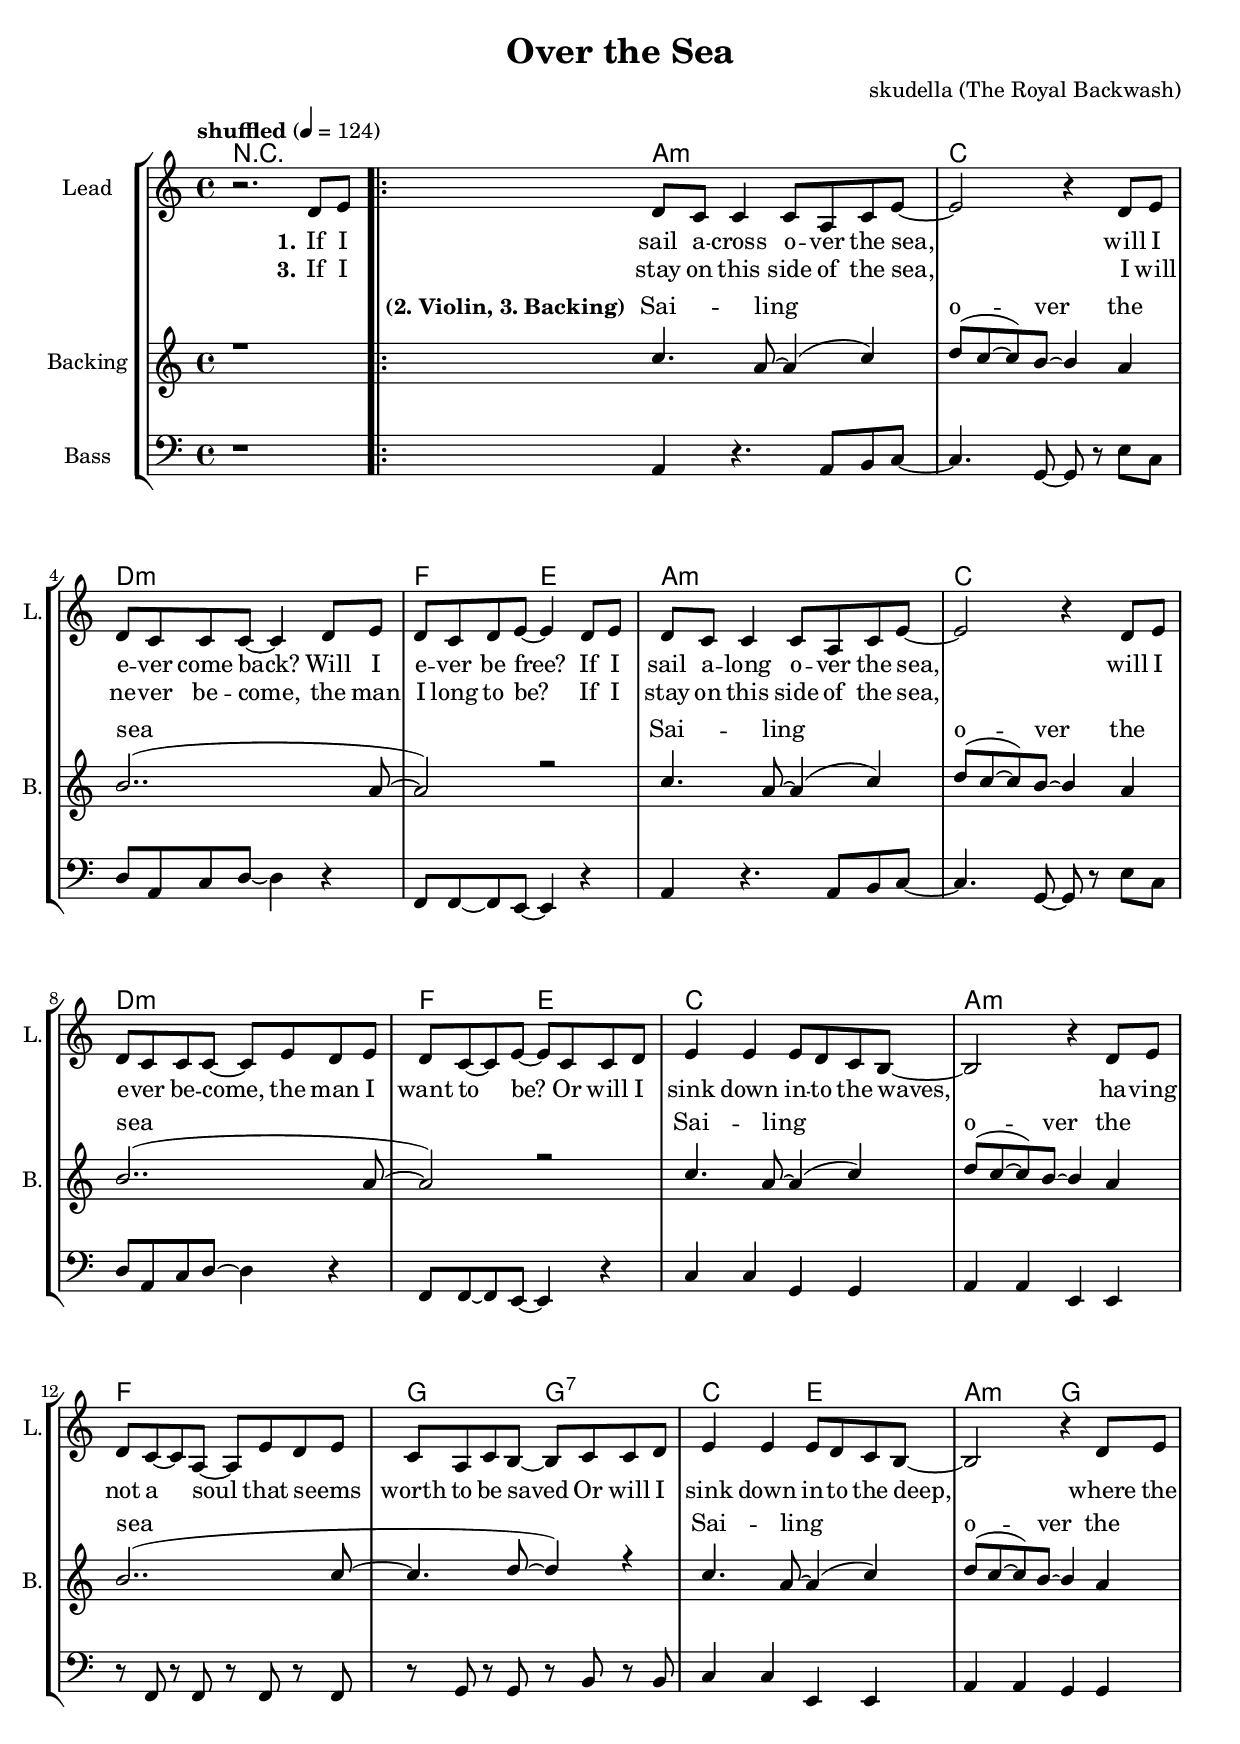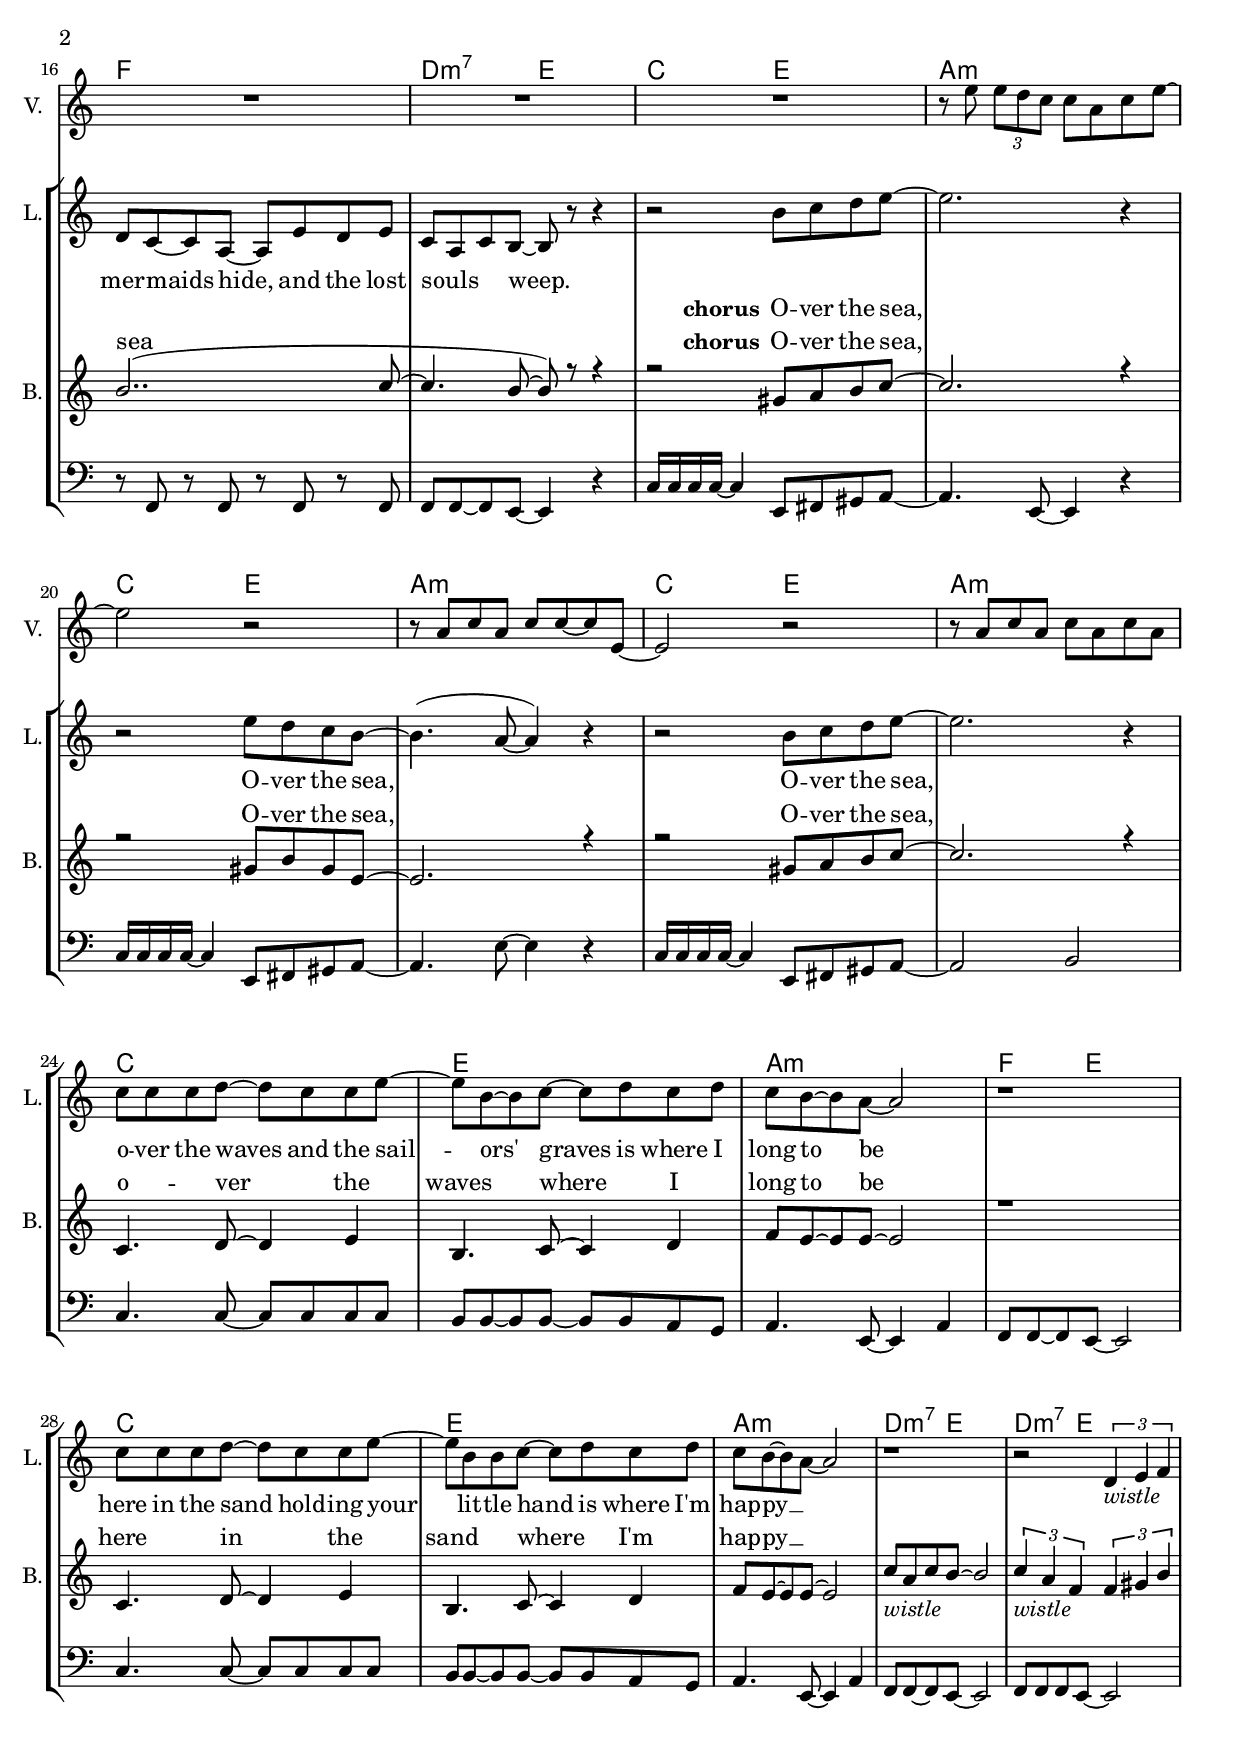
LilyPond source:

\version "2.16.2"

\header {
  title = "Over the Sea"
  composer = "skudella (The Royal Backwash)"

}

global = {
  \key a \minor
  \time 4/4
  \tempo "shuffled" 4 = 124
  
}

harmonies = \chordmode {
  \germanChords
R1
a1:m c d:m f2 e2
a1:m c d:m f2 e2
c1 a:m f g2 g2:7
c2 e a:m g f1 d2:m7 e2

c2 e a1:m
c2 e a1:m
c2 e a1:m
c1 e a:m f4. e8~e2
c1 e a:m d4.:m7 e8~e2
d4.:m7 e8~e2 d4.:m7 e8~e2
R1
\bar ":|."


f1 c4. g8~g2 a1:m d4.:m e8~e2
d1:m g1 a1:m f4. e8~e2
f4. e8~e2 f1 d1:m7
e1 e1:7

}

violinMusic = \relative c'' {
R1*18
r8 e \tuplet 3/2 {e8 d c} c a c e~
e2 r2 
r8 a, c a c c~c e,~
e2 r2
r8 a c a c a c a


}

leadGuitarMusic = \relative c'' {


}

trumpetoneVerseMusic = \relative c'' {

}

trumpetonePreChorusMusic = \relative c'' {
}

trumpetoneChorusMusic = \relative c'' {
}

trumpetoneBridgeMusic = \relative c'' {
}

trumpettwoVerseMusic = \relative c'' {
}

trumpettwoPreChrousMusic = \relative c'' {

}

trumpettwoChorusMusic = \relative c'' {

}

leadMusicverse = \relative c'{
r2. d8 e
\bar ".|:"
d c c4 c8 a c e~
e2 r4 d8 e
d c c c~c4 d8 e
d8 c d e~e4 d8 e
d c c4 c8 a c e~
e2 r4 d8 e
d c c c~c8 e d8 e
d8 c8~c e8~e8 c c d
e4 e e8 d c b~
b2 r4 d8 e
d c8~c8 a~a e' d e
c a c b~b8 c c d
e4 e e8 d c b~
b2 r4 d8 e
d c8~c8 a~a e' d e
c a c b~b8 r8 r4

}

leadMusicprechorus = \relative c'{
 
}

leadMusicchorus = \relative c''{
r2 b8 c d e~
e2. r4
r2 e8 d c b~
b4. (a8~a4)  r4
r2 b8 c d e~
e2. r4
c8 c c d~d c c e~
e b~b c~c d c d
c b~b a~a2
r1
c8 c c d~d c c e~
e b b c~c d c d
c b~b a~a2
r1
r2 \tuplet 3/2{d,4_\markup { \italic wistle  } e f}
f8_\markup { \italic wistle  } f8 f gis~gis2


}

leadMusicBridge = \relative c'''{

}

leadWordsOne = \lyricmode { 
\set stanza = "1." 

If I sail a -- cross o -- ver the sea,
will I e -- ver come back? Will I e -- ver be free?
If I sail a -- long o -- ver the sea,
will I e -- ver be -- come, the man I want to be?
Or will I sink down in -- to the waves,
ha -- ving not a soul that seems_ _ worth to be saved
Or will I sink down in -- to the deep,
where the mer -- maids hide, and the lost souls_ _ _ weep.

}

leadWordsChorus = \lyricmode {
\set stanza = "chorus"
 O -- ver the sea,
 O -- ver the sea,
 O -- ver the sea,
 o -- ver the waves and the sail -- ors' graves is where I long to be
 here in the sand hold -- ing your lit -- tle hand is where I'm hap -- py __ 
 
}

leadWordsChorusTwo = \lyricmode {
\set stanza = "chorus 2"

}

leadWordsBridge = \lyricmode {
\set stanza = "5." 
}

leadWordsTwo = \lyricmode { 
\set stanza = "2." 


}

leadWordsThree = \lyricmode {
\set stanza = "3." 
If I stay on this side of the sea,
I will ne -- ver be -- come, the man I long to be?
If I stay on this side of the sea,
}

leadWordsFour = \lyricmode {
\set stanza = "4." 

}


leadWordsFive = \lyricmode {

}

backingOneVerseMusic = \relative c'' {
r1
c4. a8~a4( c4)
d8(c~c) b~b4 a
b2..(a8~
a2) r2
c4. a8~a4( c4)
d8(c~c) b~b4 a
b2..(a8~
a2) r2
c4. a8~a4( c4)
d8(c~c) b~b4 a
b2..(c8~
c4. d8~d4) r4
c4. a8~a4( c4)
d8(c~c) b~b4 a
b2..(c8~
c4. b8~b8) r8 r4
}

backingOneChorusMusic = \relative c'' {
r2 gis8 a b c~
c2. r4
r2 gis8 b gis e~
e2.  r4
r2 gis8 a b c~
c2. r4
c,4. d8~d4 e4
b4. c8~c4 d
f8 e8~e e~e2
r1
c4. d8~d4 e4
b4. c8~c4 d
f8 e8~e e~e2
c'8_\markup { \italic wistle  } a8 c b~b2
\tuplet 3/2{c4_\markup { \italic wistle  } a f} \tuplet 3/2{f4 gis b}
c8_\markup { \italic wistle  } a8 c b~b2

}

backingOneChorusWords = \lyricmode {
\set stanza = "(2. Violin, 3. Backing)"
 Sai -- ling o -- ver the sea
 Sai -- ling o -- ver the sea
 Sai -- ling o -- ver the sea
 Sai -- ling o -- ver the sea

\set stanza = "chorus"

 O -- ver the sea,
 O -- ver the sea,
 O -- ver the sea,
 o -- ver the waves where I long to be
 here in the sand where I'm hap -- py __ 

}

backingTwoVerseMusic = \relative c' {

 
}

backingTwoChorusMusic = \relative c'' {

}

backingTwoChorusWords = \lyricmode {

}

derbassVerse = \relative c {
  \clef bass
r1
a4 r4. a8 b8 c8~
c4. g8~g8 r e' c
d8 a8 c8 d8~d4 r4 
f,8 f8~f8 e8~e4 r4
a4 r4. a8 b8 c8~
c4. g8~g8 r e' c
d8 a8 c8 d8~d4 r4 
f,8 f8~f8 e8~e4 r4
c'4 c4 g g
a a e e
r8 f r8 f r8 f r8 f
r8 g r8 g r8 b r8 b
c4 c4 e, e
a a g g
r8 f r8 f r8 f r8 f
f8 f8~f8 e8~e4 r4

c'16 c c c~c4
e,8 fis gis a~
a4. e8~e4 r4
c'16 c c c~c4
e,8 fis gis a~
a4. e'8~e4 r4
c16 c c c~c4
e,8 fis gis a~
a2 b2

c4. c8~c8 c8 c c 
b8 b8~b b8~b8 b a g
a4. e8~e4 a4
f8 f8~f e8~e2
c'4. c8~c8 c8 c c 
b8 b8~b b8~b8 b a g
a4. e8~e4 a4
f8 f8~f e8~e2
f8 f8 f e8~e2
\tuplet3/2{f8 f f }f e8~e2
r1
%\tuplet4/3{f8 f f f} e8~e2
}

\score {
  <<
    \new ChordNames {
      \set chordChanges = ##t
      %\transposition e
      \transpose c c { \global \harmonies }
    }

    \new StaffGroup <<
    
      \new Staff = "Violin" {
        \set Staff.instrumentName = #"Violin"
        \set Staff.shortInstrumentName = #"V."
        \set Staff.midiInstrument = #"violin"
         \transpose c c { \violinMusic }
      }
      \new Staff = "Guitar" {
        \set Staff.instrumentName = #"Guitar"
        \set Staff.shortInstrumentName = #"G."
        \set Staff.midiInstrument = #"overdriven guitar"
        \transpose c c { \global \leadGuitarMusic }
      }
        \new Staff = "Trumpets" <<
        \set Staff.instrumentName = #"Trumpets"
	\set Staff.shortInstrumentName = #"T."
        \set Staff.midiInstrument = #"trumpet"
        %\new Voice = "Trumpet1Verse" { \voiceOne << \transpose c c { \global \trumpetoneVerseMusic } >> }
        %\new Voice = "Trumpet1PreChorus" { \voiceOne << \transpose c c { \trumpetonePreChorusMusic } >> }
        %\new Voice = "Trumpet1Chorus" { \voiceOne << \transpose c c { \trumpetoneChorusMusic } >> }
        %\new Voice = "Trumpet1Bridge" { \voiceOne << \transpose c c { \trumpetoneBridgeMusic } >> }
	%\new Voice = "Trumpet2Verse" { \voiceTwo << \transpose c c { \global \trumpettwoVerseMusic } >> }      
	%\new Voice = "Trumpet2PreChorus" { \voiceTwo << \transpose c c {  \trumpettwoPreChrousMusic } >> }      
	%\new Voice = "Trumpet2Chorus" { \voiceTwo << \transpose c c { \trumpettwoChorusMusic } >> }      
        \new Voice = "Trumpet1" { \voiceOne << \transpose c c { \global \trumpetoneVerseMusic \trumpetonePreChorusMusic \trumpetoneChorusMusic \trumpetoneBridgeMusic} >> }
	\new Voice = "Trumpet2" { \voiceTwo << \transpose c c { \global \trumpettwoVerseMusic \trumpettwoPreChrousMusic \trumpettwoChorusMusic} >> }      
      >>
    >>  
    \new StaffGroup <<
      \new Staff = "lead" {
	\set Staff.instrumentName = #"Lead"
	\set Staff.shortInstrumentName = #"L."
        \set Staff.midiInstrument = #"voice oohs"
        \new Voice = "leadverse" { << \transpose c c {  \leadMusicverse } >> }
        \new Voice = "leadprechorus" { << \transpose c c { \leadMusicprechorus } >> }
        \new Voice = "leadchorus" { << \transpose c c { \leadMusicchorus } >> }
        \new Voice = "leadbridge" { << \transpose c c { \leadMusicBridge } >> }
      }
      \new Lyrics \with { alignBelowContext = #"lead" }
      \lyricsto "leadbridge" \leadWordsBridge
      \new Lyrics \with { alignBelowContext = #"lead" }
      \lyricsto "leadchorus" \leadWordsChorus
      \new Lyrics \with { alignBelowContext = #"lead" }
      \lyricsto "leadverse" \leadWordsFour
      \new Lyrics \with { alignBelowContext = #"lead" }
      \lyricsto "leadverse" \leadWordsThree
      \new Lyrics \with { alignBelowContext = #"lead" }
      \lyricsto "leadverse" \leadWordsTwo
      \new Lyrics \with { alignBelowContext = #"lead" }
      \lyricsto "leadverse" \leadWordsOne
      
     
      % we could remove the line about this with the line below, since
      % we want the alto lyrics to be below the alto Voice anyway.
      % \new Lyrics \lyricsto "altos" \altoWords

      \new Staff = "backing" <<
	%  \clef backingTwo
	\set Staff.instrumentName = #"Backing"
	\set Staff.shortInstrumentName = #"B."
        \set Staff.midiInstrument = #"voice oohs"
	\new Voice = "backingOnes" { \voiceOne << \transpose c c { \global \backingOneVerseMusic \backingOneChorusMusic } >> }
	\new Voice = "backingTwoes" { \voiceTwo << \transpose c c { \global \backingTwoVerseMusic \backingTwoChorusMusic } >> }

      >>
      \new Lyrics \with { alignAboveContext = #"backing" }
      \lyricsto "backingOnes" \backingOneChorusWords
      \new Lyrics \with { alignBelowContext = #"backing" }
      \lyricsto "backingTwoes" \backingTwoChorusWords
      
      \new Staff = "Staff_bass" {
        \set Staff.instrumentName = #"Bass"
        \set Staff.midiInstrument = #"electric bass (pick)"
        %\set Staff.midiInstrument = #"distorted guitar"
        \transpose c c { \global \derbassVerse }
      }      % again, we could replace the line above this with the line below.
      % \new Lyrics \lyricsto "backingTwoes" \backingTwoWords
    >>
  >>
  \midi {}
  \layout {
    \context {
      \Staff \RemoveEmptyStaves
      \override VerticalAxisGroup #'remove-first = ##t
    }
  }
}

#(set-global-staff-size 19)

\paper {
  page-count = #3
  
}
